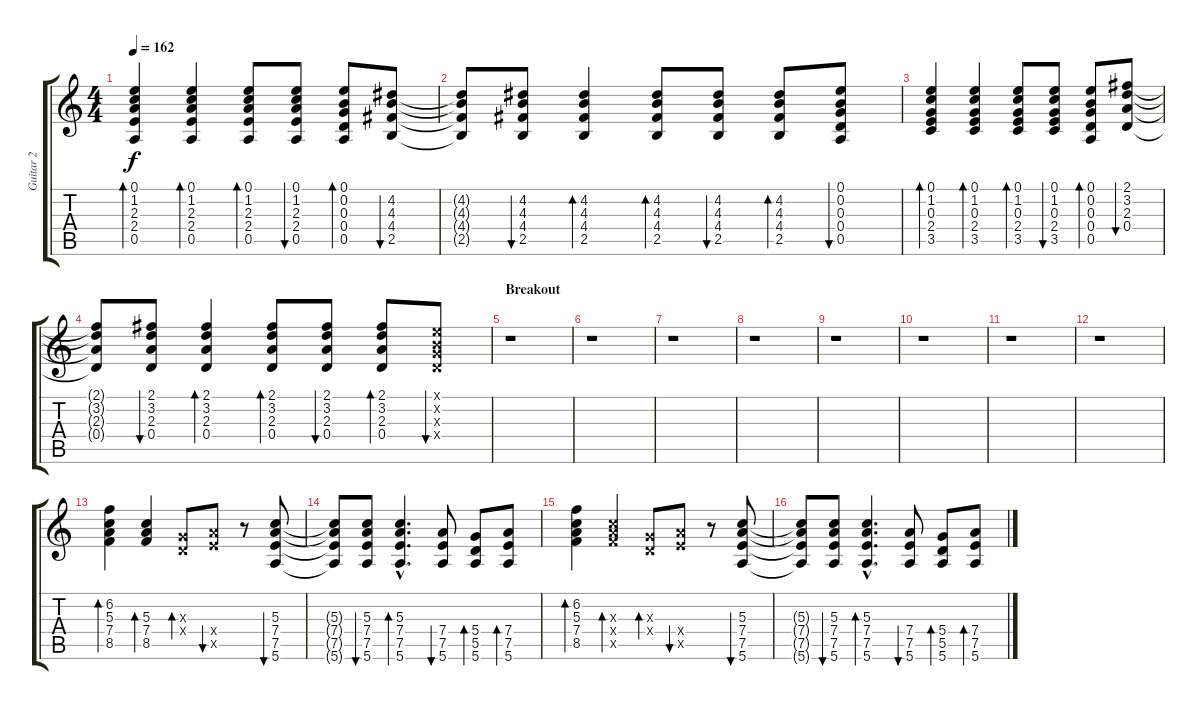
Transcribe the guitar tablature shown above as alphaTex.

\track ("Guitar 2" "Guitar 2") {instrument acousticguitarsteel}
\staff {score tabs}
\tuning (E4 B3 G3 D3 A2 E2) {hide}
\ts (4 4)
\tempo 162
\clef g2
\ks c
(0.1 1.2 2.3 2.4 0.5).4{bd 60 dy f} (0.1 1.2 2.3 2.4 0.5).4{bd 60} (0.1 1.2 2.3 2.4 0.5).8{bd 60} (0.1 1.2 2.3 2.4 0.5).8{bu 60} (0.1 0.2 0.3 0.4 0.5).8{bd 60} (4.2 4.3 4.4 2.5).8{bu 60} |
(4.2{t} 4.3{t} 4.4{t} 2.5{t}).8 (4.2 4.3 4.4 2.5).8{bu 60} (4.2 4.3 4.4 2.5).4{bd 60} (4.2 4.3 4.4 2.5).8{bd 60} (4.2 4.3 4.4 2.5).8{bu 60} (4.2 4.3 4.4 2.5).8{bd 60} (0.1 0.2 0.3 0.4 0.5).8{bu 60} |
(0.1 1.2 0.3 2.4 3.5).4{bd 60} (0.1 1.2 0.3 2.4 3.5).4{bd 60} (0.1 1.2 0.3 2.4 3.5).8{bd 60} (0.1 1.2 0.3 2.4 3.5).8{bu 60} (0.1 0.2 0.3 0.4 0.5).8{bd 60} (2.1 3.2 2.3 0.4).8{bu 60} |
(2.1{t} 3.2{t} 2.3{t} 0.4{t}).8 (2.1 3.2 2.3 0.4).8{bu 60} (2.1 3.2 2.3 0.4).4{bd 60} (2.1 3.2 2.3 0.4).8{bd 60} (2.1 3.2 2.3 0.4).8{bu 60} (2.1 3.2 2.3 0.4).8{bd 60} (0.1{x} 0.2{x} 0.3{x} 0.4{x}).8{bu 60} |
\section ("" "Breakout")
r.1 |
r.1 |
r.1 |
r.1 |
r.1 |
r.1 |
r.1 |
r.1 |
(6.2 5.3 7.4 8.5).4{bd 60} (5.3 7.4 8.5).4{bd 60} (0.3{x} 0.4{x}).8{bd 60} (7.4{x} 7.5{x}).8{bu 60} r.8 (5.3 7.4 7.5 5.6).8{bu 60} |
(5.3{t} 7.4{t} 7.5{t} 5.6{t}).8 (5.3 7.4 7.5 5.6).8{bu 60} (5.3{hac} 7.4{hac} 7.5{hac} 5.6{hac}).4{d bd 60} (7.4 7.5 5.6).8{bu 60} (5.4 5.5 5.6).8{bd 60} (7.4 7.5 5.6).8{bd 60} |
(6.2 5.3 7.4 8.5).4{bd 60} (5.3{x} 7.4{x} 8.5{x}).4{bd 60} (0.3{x} 0.4{x}).8{bd 60} (7.4{x} 7.5{x}).8{bu 60} r.8 (5.3 7.4 7.5 5.6).8{bu 60} |
(5.3{t} 7.4{t} 7.5{t} 5.6{t}).8 (5.3 7.4 7.5 5.6).8{bu 60} (5.3{hac} 7.4{hac} 7.5{hac} 5.6{hac}).4{d bd 60} (7.4 7.5 5.6).8{bu 60} (5.4 5.5 5.6).8{bd 60} (7.4 7.5 5.6).8{bd 60}
